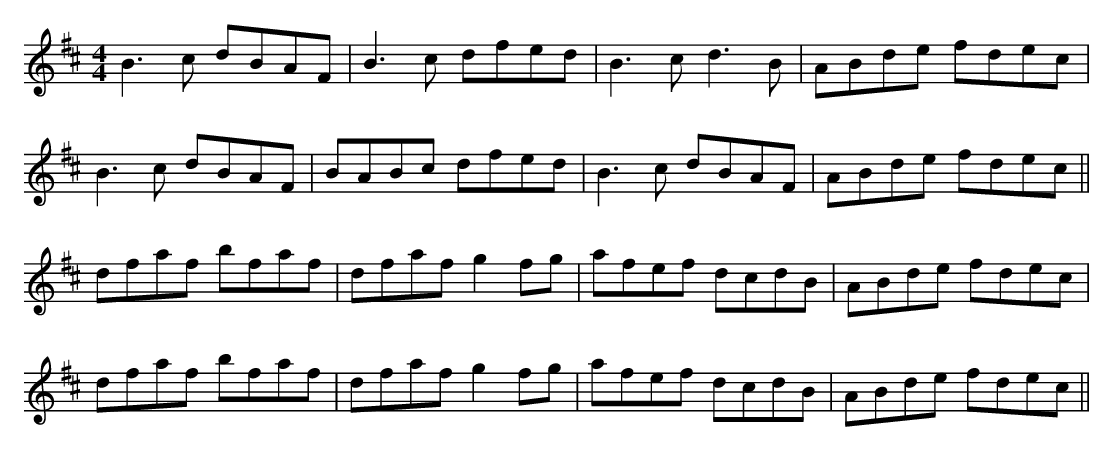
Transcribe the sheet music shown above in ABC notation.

X:1
M:4/4
K:Bmin
B3c dBAF|B3c dfed|B3c d3B|ABde fdec|
B3c dBAF|BABc dfed|B3c dBAF|ABde fdec||
dfaf bfaf|dfaf g2 fg|afef dcdB|ABde fdec|
dfaf bfaf|dfaf g2 fg|afef dcdB|ABde fdec||
